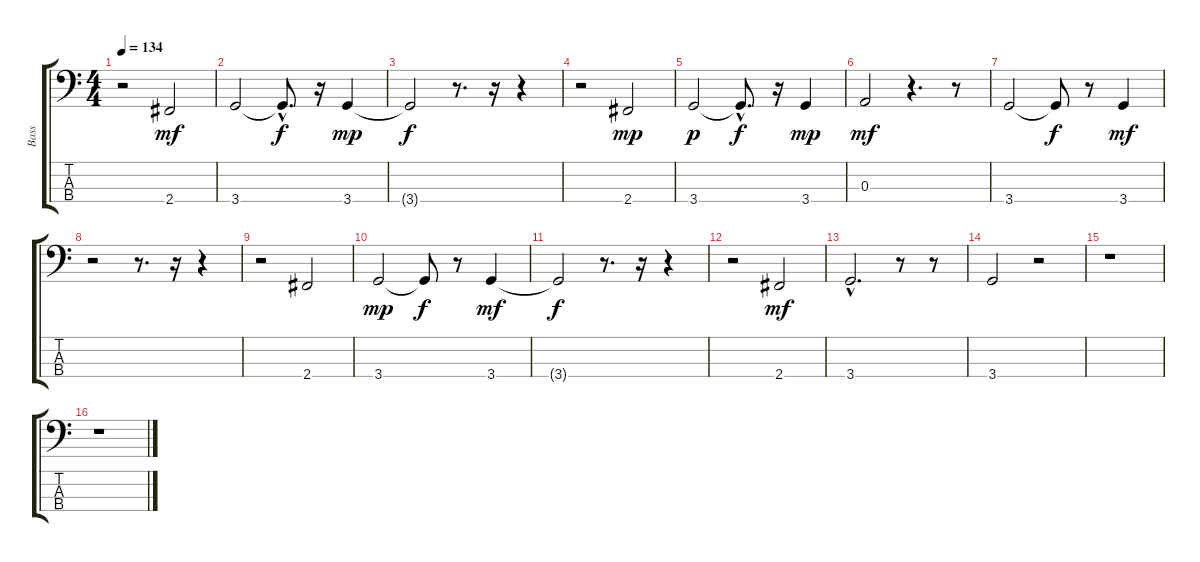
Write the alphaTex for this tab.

\track ("Bass" "Bass") {instrument acousticbass}
\staff {score tabs}
\tuning (G2 D2 A1 E1) {hide}
\ts (4 4)
\tempo 134
\clef f4
\ks c
r.2{dy mp} 2.4.2{dy mf} |
3.4.2 3.4{hac t}.8{d dy f} r.16 3.4.4{dy mp} |
3.4{t}.2{dy f} r.8{d} r.16 r.4 |
r.2 2.4.2{dy mp} |
3.4.2{dy p} 3.4{hac t}.8{d dy f} r.16 3.4.4{dy mp} |
0.3.2{dy mf} r.4{d} r.8 |
3.4.2 3.4{t}.8{dy f} r.8 3.4.4{dy mf} |
r.2 r.8{d} r.16 r.4 |
r.2 2.4.2 |
3.4.2{dy mp} 3.4{t}.8{dy f} r.8 3.4.4{dy mf} |
3.4{t}.2{dy f} r.8{d} r.16 r.4 |
r.2 2.4.2{dy mf} |
3.4{hac}.2{d} r.8 r.8 |
3.4.2 r.2 |
r.1 |
r.1
